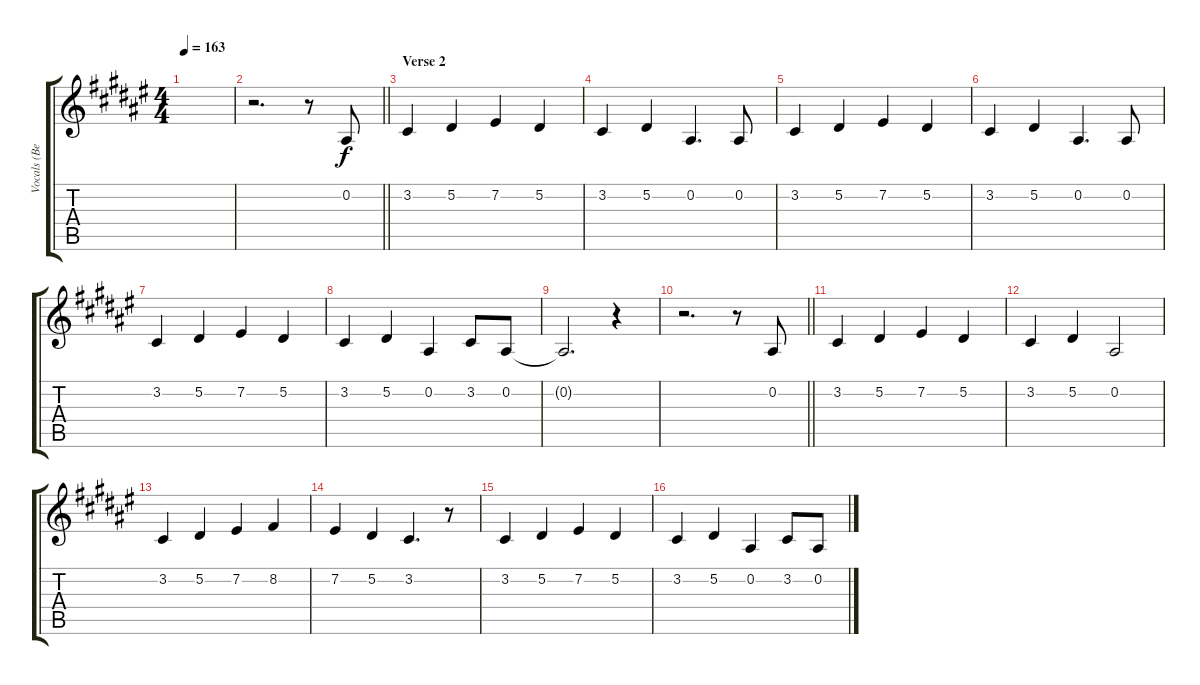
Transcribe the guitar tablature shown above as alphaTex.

\track ("Vocals (Ben)" "Vocals (Be") {instrument violin}
\staff {score tabs}
\tuning (Eb4 Bb3 Gb3 Db3 Ab2 Eb2) {hide}
\ts (4 4)
\tempo 163
\clef g2
\ks d#minor
|
\barLineRight lightlight
r.2{d} r.8 0.2.8 |
\section ("" "Verse 2")
3.2.4 5.2.4 7.2.4 5.2.4 |
3.2.4 5.2.4 0.2.4{d} 0.2.8 |
3.2.4 5.2.4 7.2.4 5.2.4 |
3.2.4 5.2.4 0.2.4{d} 0.2.8 |
3.2.4 5.2.4 7.2.4 5.2.4 |
3.2.4 5.2.4 0.2.4 3.2.8 0.2.8 |
0.2{t}.2{d} r.4 |
\barLineRight lightlight
r.2{d} r.8 0.2.8 |
3.2.4 5.2.4 7.2.4 5.2.4 |
3.2.4 5.2.4 0.2.2 |
3.2.4 5.2.4 7.2.4 8.2.4 |
7.2.4 5.2.4 3.2.4{d} r.8 |
3.2.4 5.2.4 7.2.4 5.2.4 |
3.2.4 5.2.4 0.2.4 3.2.8 0.2.8
